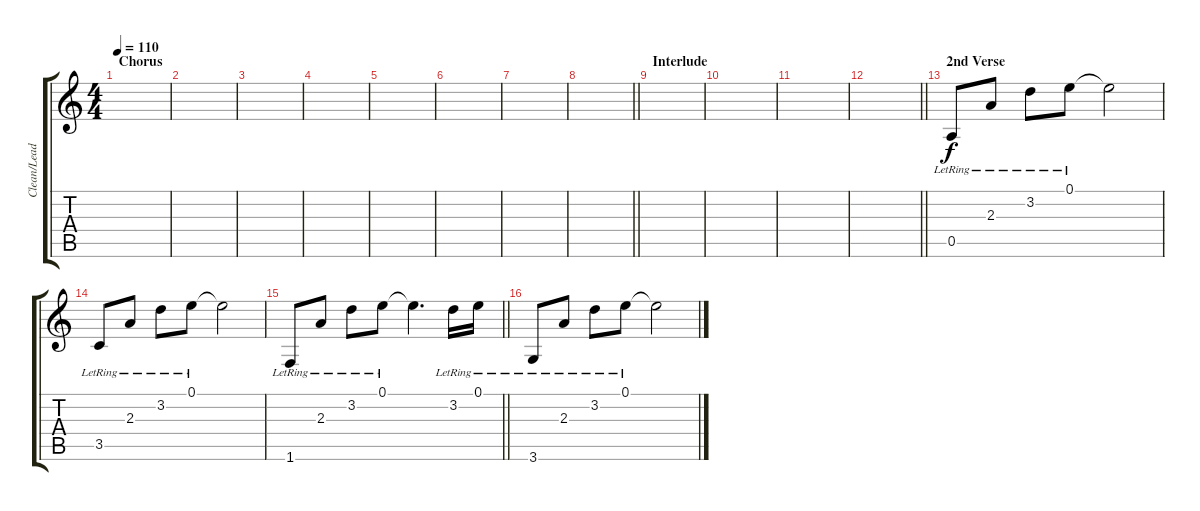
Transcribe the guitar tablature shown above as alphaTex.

\track ("Clean/Lead Guitar" "Clean/Lead") {instrument electricguitarclean}
\staff {score tabs}
\tuning (E4 B3 G3 D3 A2 E2) {hide}
\ts (4 4)
\section ("" "Chorus")
\tempo 110
\clef g2
\ks c
|
|
|
|
|
|
|
\barLineRight lightlight
|
\section ("" "Interlude")
|
|
|
\barLineRight lightlight
|
\section ("" "2nd Verse")
0.5{lr}.8 2.3{lr}.8 3.2{lr}.8 0.1{lr}.8 0.1{t}.2 |
3.5{lr}.8 2.3{lr}.8 3.2{lr}.8 0.1{lr}.8 0.1{t}.2 |
\barLineRight lightlight
1.6{lr}.8 2.3{lr}.8 3.2{lr}.8 0.1{lr}.8 0.1{t}.4{d} 3.2{lr}.16 0.1{lr}.16 |
3.6{lr}.8 2.3{lr}.8 3.2{lr}.8 0.1{lr}.8 0.1{t}.2
